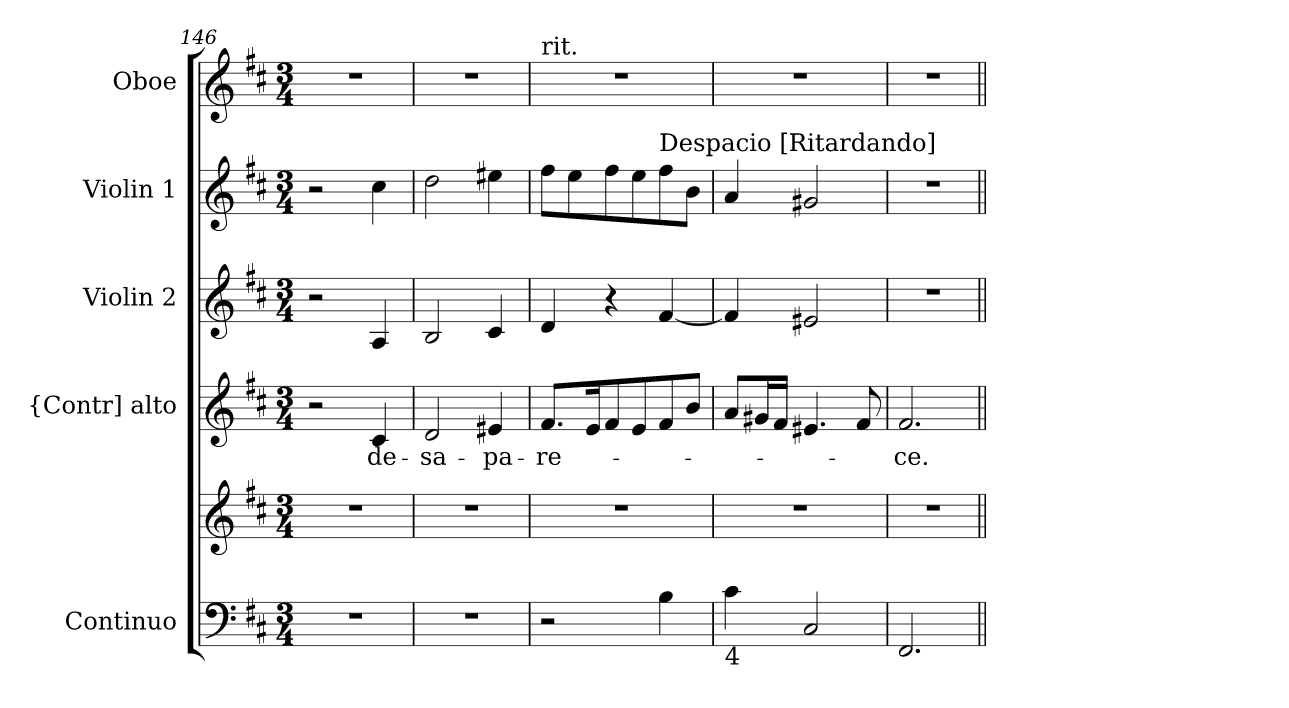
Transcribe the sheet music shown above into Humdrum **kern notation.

**kern	**kern	**kern	**text	**kern	**kern	**kern
*part5	*part5	*part4	*part4	*part3	*part2	*part1
*staff6	*staff5	*staff4	*staff4	*staff3	*staff2	*staff1
*I"Continuo	*	*I"{Contr] alto	*	*I"Violin 2	*I"Violin 1	*I"Oboe
*I'Cont.	*	*I'A.	*	*I'Vln. 2	*I'Vln. 1	*I'Ob.
!!LO:LB:g=z
*clefF4	*clefG2	*clefG2	*	*clefG2	*clefG2	*clefG2
*k[f#c#]	*k[f#c#]	*k[f#c#]	*	*k[f#c#]	*k[f#c#]	*k[f#c#]
*D:	*D:	*D:	*	*D:	*D:	*D:
*M3/4	*M3/4	*M3/4	*	*M3/4	*M3/4	*M3/4
=146	=146	=146	=146	=146	=146	=146
!LO:N:vis=1	!LO:N:vis=1	!	!	!	!	!LO:N:vis=1
2.r	2.r	2r	.	2r	2r	2.r
!	!	!	!LO:LY:b:color=#000000	!	!	!
.	.	4c#i/	de-	4Ai/	4cc#i\	.
=147	=147	=147	=147	=147	=147	=147
!LO:N:vis=1	!LO:N:vis=1	!	!	!	!	!
!	!	!	!LO:LY:b:color=#000000	!	!	!LO:N:vis=1
2.r	2.r	2di/	-sa-	2Bi/	2ddi\	2.r
!	!	!	!LO:LY:b:color=#000000	!	!	!
.	.	4e#Xi/	-pa-	4c#i/	4ee#Xi\	.
=148	=148	=148	=148	=148	=148	=148
!	!LO:N:vis=1	!	!	!	!	!
!	!	!	!	!	!	!LO:TX:t=rit.
!	!	!	!LO:LY:b:color=#000000	!	!	!LO:N:vis=1
2r	2.r	8.f#i/L	-re-	4di/	8ff#i\L	2.r
.	.	.	.	.	8eei\	.
.	.	16ei/k	.	.	.	.
.	.	8f#i/	.	4r	8ff#i\	.
.	.	8ei/	.	.	8eei\	.
!	!	!	!	!	!LO:TX:a:t=Despacio [Ritardando]	!
4Bi\	.	8f#i/	.	[4f#i/	8ff#i\	.
.	.	8bi/J	.	.	8bi\J	.
=149	=149	=149	=149	=149	=149	=149
!LO:TX:b:t=4	!	!	!	!	!	!
!	!LO:N:vis=1	!	!	!	!	!LO:N:vis=1
4c#i\	2.r	8ai/L	.	4f#i/]	4ai/	2.r
.	.	16g#Xi/L	.	.	.	.
.	.	16f#i/JJ	.	.	.	.
2C#i/	.	4.e#Xi/	.	2e#Xi/	2g#Xi/	.
.	.	8f#i/	.	.	.	.
=150	=150	=150	=150	=150	=150	=150
!	!LO:N:vis=1	!	!	!	!	!
!	!	!	!LO:LY:b:color=#000000	!LO:N:vis=1	!LO:N:vis=1	!LO:N:vis=1
2.FF#i/	2.r	2.f#i/	-ce.	2.r	2.r	2.r
=||	=||	=||	=||	=||	=||	=||
*-	*-	*-	*-	*-	*-	*-
